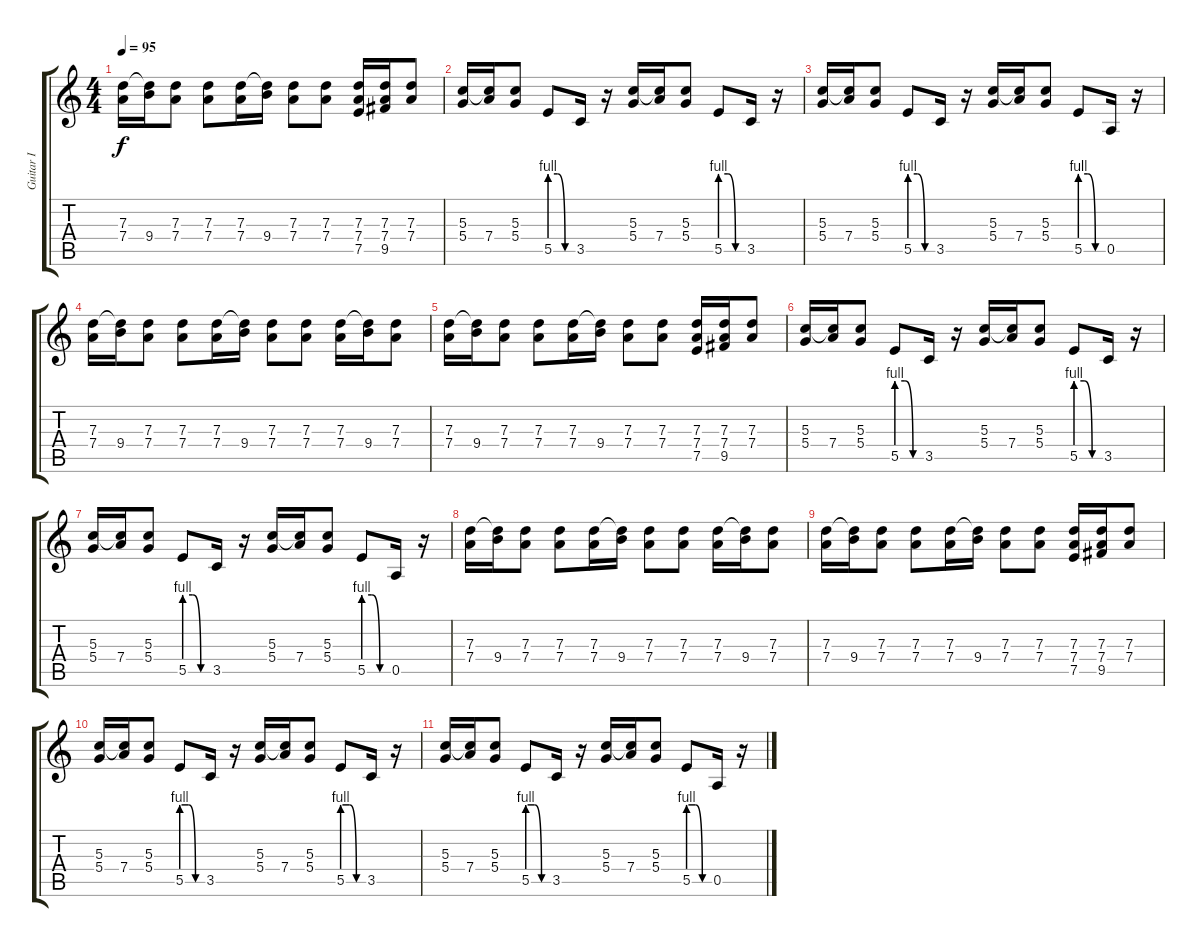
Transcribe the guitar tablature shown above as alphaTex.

\track ("Guitar I" "Guitar I") {instrument distortionguitar}
\staff {score tabs}
\tuning (E4 B3 G3 D3 A2 E2) {hide}
\ts (4 4)
\tempo 95
\clef g2
\ks c
(7.3 7.4).16{dy f} (7.3{t} 9.4).16 (7.3 7.4).8 (7.3 7.4).8 (7.3 7.4).16 (7.3{t} 9.4).16 (7.3 7.4).8 (7.3 7.4).8 (7.3 7.4 7.5).16 (7.3 7.4 9.5).16 (7.3 7.4).8 |
(5.3 5.4).16 (5.3{t} 7.4).16 (5.3 5.4).8 5.5{be (custom 0 4 20 4 40 0 60 0)}.8 3.5.16 r.16 (5.3 5.4).16 (5.3{t} 7.4).16 (5.3 5.4).8 5.5{be (custom 0 4 20 4 40 0 60 0)}.8 3.5.16 r.16 |
(5.3 5.4).16 (5.3{t} 7.4).16 (5.3 5.4).8 5.5{be (custom 0 4 20 4 40 0 60 0)}.8 3.5.16 r.16 (5.3 5.4).16 (5.3{t} 7.4).16 (5.3 5.4).8 5.5{be (custom 0 4 20 4 40 0 60 0)}.8 0.5.16 r.16 |
(7.3 7.4).16{volume 10} (7.3{t} 9.4).16 (7.3 7.4).8 (7.3 7.4).8 (7.3 7.4).16 (7.3{t} 9.4).16 (7.3 7.4).8 (7.3 7.4).8 (7.3 7.4).16{volume 9} (7.3{t} 9.4).16 (7.3 7.4).8 |
(7.3 7.4).16 (7.3{t} 9.4).16 (7.3 7.4).8{volume 8} (7.3 7.4).8 (7.3 7.4).16 (7.3{t} 9.4).16 (7.3 7.4).8 (7.3 7.4).8 (7.3 7.4 7.5).16 (7.3 7.4 9.5).16{volume 7} (7.3 7.4).8 |
(5.3 5.4).16 (5.3{t} 7.4).16 (5.3 5.4).8 5.5{be (custom 0 4 20 4 40 0 60 0)}.8{volume 6} 3.5.16 r.16 (5.3 5.4).16 (5.3{t} 7.4).16 (5.3 5.4).8 5.5{be (custom 0 4 20 4 40 0 60 0)}.8 3.5.16 r.16 |
(5.3 5.4).16 (5.3{t} 7.4).16{volume 5} (5.3 5.4).8 5.5{be (custom 0 4 20 4 40 0 60 0)}.8 3.5.16 r.16 (5.3 5.4).16 (5.3{t} 7.4).16 (5.3 5.4).8 5.5{be (custom 0 4 20 4 40 0 60 0)}.8 0.5.16 r.16 |
(7.3 7.4).16{volume 4} (7.3{t} 9.4).16 (7.3 7.4).8 (7.3 7.4).8 (7.3 7.4).16 (7.3{t} 9.4).16 (7.3 7.4).8 (7.3 7.4).8 (7.3 7.4).16 (7.3{t} 9.4).16{volume 3} (7.3 7.4).8 |
(7.3 7.4).16 (7.3{t} 9.4).16 (7.3 7.4).8 (7.3 7.4).8 (7.3 7.4).16 (7.3{t} 9.4).16 (7.3 7.4).8 (7.3 7.4).8{volume 2} (7.3 7.4 7.5).16 (7.3 7.4 9.5).16 (7.3 7.4).8 |
(5.3 5.4).16 (5.3{t} 7.4).16 (5.3 5.4).8 5.5{be (custom 0 4 20 4 40 0 60 0)}.8{volume 1} 3.5.16 r.16 (5.3 5.4).16 (5.3{t} 7.4).16 (5.3 5.4).8 5.5{be (custom 0 4 20 4 40 0 60 0)}.8 3.5.16 r.16 |
(5.3 5.4).16 (5.3{t} 7.4).16{volume 0} (5.3 5.4).8 5.5{be (custom 0 4 20 4 40 0 60 0)}.8 3.5.16 r.16 (5.3 5.4).16 (5.3{t} 7.4).16 (5.3 5.4).8 5.5{be (custom 0 4 20 4 40 0 60 0)}.8 0.5.16 r.16
